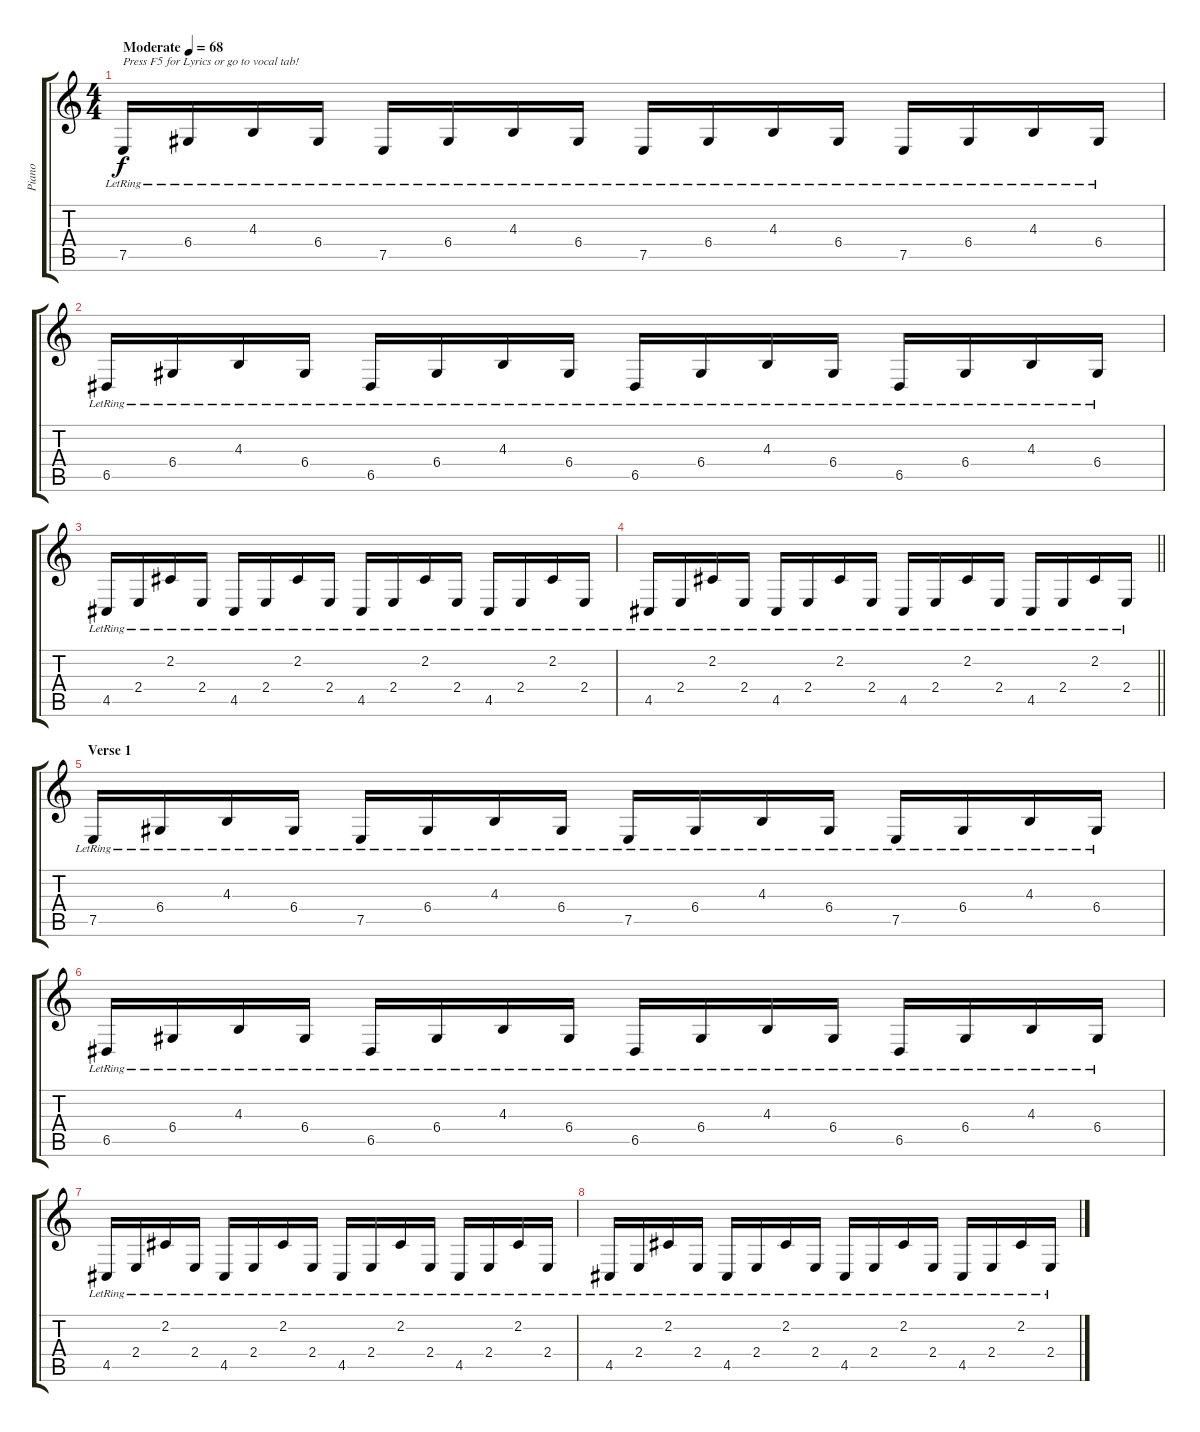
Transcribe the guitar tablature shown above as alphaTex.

\track ("Piano" "Piano") {instrument acousticgrandpiano}
\staff {score tabs}
\tuning (E4 B3 G3 D3 A2 E2) {hide}
\ts (4 4)
\tempo (68 "Moderate")
\clef g2
\ks c
7.5{lr}.16{txt "Press F5 for Lyrics or go to vocal tab!" dy f instrument acousticgrandpiano} 6.4{lr}.16 4.3{lr}.16 6.4{lr}.16 7.5{lr}.16 6.4{lr}.16 4.3{lr}.16 6.4{lr}.16 7.5{lr}.16 6.4{lr}.16 4.3{lr}.16 6.4{lr}.16 7.5{lr}.16 6.4{lr}.16 4.3{lr}.16 6.4{lr}.16 |
6.5{lr}.16 6.4{lr}.16 4.3{lr}.16 6.4{lr}.16 6.5{lr}.16 6.4{lr}.16 4.3{lr}.16 6.4{lr}.16 6.5{lr}.16 6.4{lr}.16 4.3{lr}.16 6.4{lr}.16 6.5{lr}.16 6.4{lr}.16 4.3{lr}.16 6.4{lr}.16 |
4.5{lr}.16 2.4{lr}.16 2.2{lr}.16 2.4{lr}.16 4.5{lr}.16 2.4{lr}.16 2.2{lr}.16 2.4{lr}.16 4.5{lr}.16 2.4{lr}.16 2.2{lr}.16 2.4{lr}.16 4.5{lr}.16 2.4{lr}.16 2.2{lr}.16 2.4{lr}.16 |
\barLineRight lightlight
4.5{lr}.16 2.4{lr}.16 2.2{lr}.16 2.4{lr}.16 4.5{lr}.16 2.4{lr}.16 2.2{lr}.16 2.4{lr}.16 4.5{lr}.16 2.4{lr}.16 2.2{lr}.16 2.4{lr}.16 4.5{lr}.16 2.4{lr}.16 2.2{lr}.16 2.4{lr}.16 |
\section ("" "Verse 1")
7.5{lr}.16 6.4{lr}.16 4.3{lr}.16 6.4{lr}.16 7.5{lr}.16 6.4{lr}.16 4.3{lr}.16 6.4{lr}.16 7.5{lr}.16 6.4{lr}.16 4.3{lr}.16 6.4{lr}.16 7.5{lr}.16 6.4{lr}.16 4.3{lr}.16 6.4{lr}.16 |
6.5{lr}.16 6.4{lr}.16 4.3{lr}.16 6.4{lr}.16 6.5{lr}.16 6.4{lr}.16 4.3{lr}.16 6.4{lr}.16 6.5{lr}.16 6.4{lr}.16 4.3{lr}.16 6.4{lr}.16 6.5{lr}.16 6.4{lr}.16 4.3{lr}.16 6.4{lr}.16 |
4.5{lr}.16 2.4{lr}.16 2.2{lr}.16 2.4{lr}.16 4.5{lr}.16 2.4{lr}.16 2.2{lr}.16 2.4{lr}.16 4.5{lr}.16 2.4{lr}.16 2.2{lr}.16 2.4{lr}.16 4.5{lr}.16 2.4{lr}.16 2.2{lr}.16 2.4{lr}.16 |
4.5{lr}.16 2.4{lr}.16 2.2{lr}.16 2.4{lr}.16 4.5{lr}.16 2.4{lr}.16 2.2{lr}.16 2.4{lr}.16 4.5{lr}.16 2.4{lr}.16 2.2{lr}.16 2.4{lr}.16 4.5{lr}.16 2.4{lr}.16 2.2{lr}.16 2.4{lr}.16
